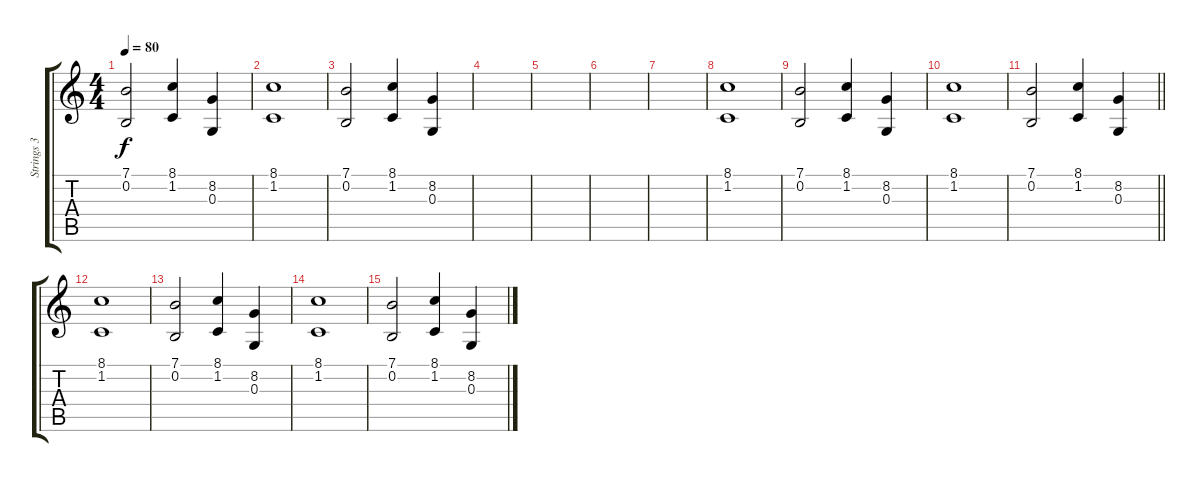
\track ("Strings 3" "Strings 3") {instrument stringensemble1}
\staff {score tabs}
\tuning (E4 B3 G3 D3 A2 E2) {hide}
\ts (4 4)
\tempo 80
\clef g2
\ks c
(7.1 0.2).2{dy f} (8.1 1.2).4 (8.2 0.3).4 |
(8.1 1.2).1 |
(7.1 0.2).2 (8.1 1.2).4 (8.2 0.3).4 |
|
|
|
|
(8.1 1.2).1 |
(7.1 0.2).2 (8.1 1.2).4 (8.2 0.3).4 |
(8.1 1.2).1 |
\barLineRight lightlight
(7.1 0.2).2 (8.1 1.2).4 (8.2 0.3).4 |
(8.1 1.2).1 |
(7.1 0.2).2 (8.1 1.2).4 (8.2 0.3).4 |
(8.1 1.2).1 |
(7.1 0.2).2 (8.1 1.2).4 (8.2 0.3).4
